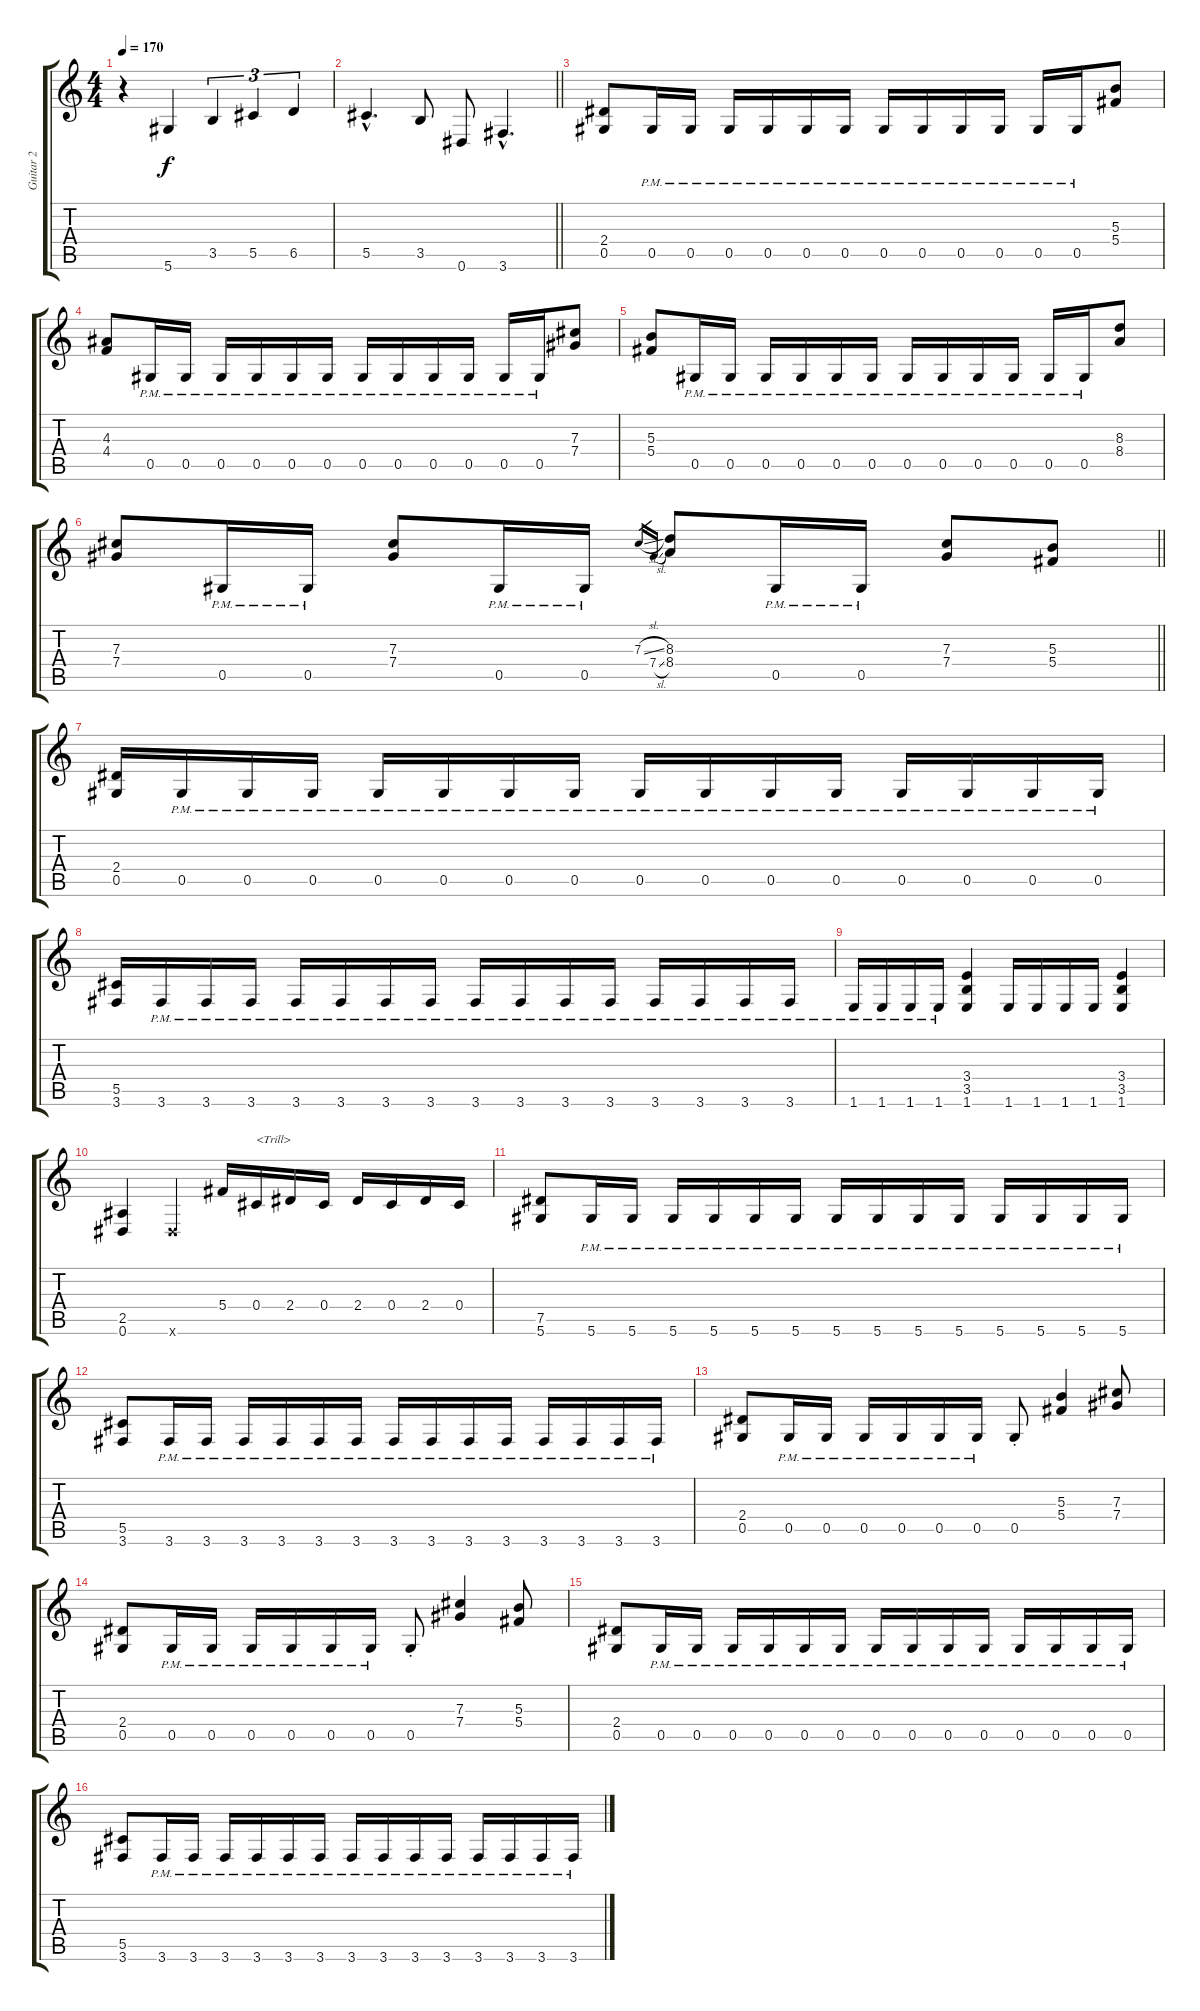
\track ("Guitar 2" "Guitar 2") {instrument distortionguitar}
\staff {score tabs}
\tuning (Eb4 Bb3 Gb3 Db3 Ab2 Eb2) {hide}
\ts (4 4)
\tempo 170
\clef g2
\ks c
r.4{dy f instrument distortionguitar} 5.6.4 3.5.4{tu (3 2)} 5.5.4{tu (3 2)} 6.5.4{tu (3 2)} |
\barLineRight lightlight
5.5{hac}.4{d} 3.5.8 0.6.8 3.6{hac}.4{d} |
(2.4 0.5).8 0.5{pm}.16 0.5{pm}.16 0.5{pm}.16 0.5{pm}.16 0.5{pm}.16 0.5{pm}.16 0.5{pm}.16 0.5{pm}.16 0.5{pm}.16 0.5{pm}.16 0.5{pm}.16 0.5{pm}.16 (5.3 5.4).8 |
(4.3 4.4).8 0.5{pm}.16 0.5{pm}.16 0.5{pm}.16 0.5{pm}.16 0.5{pm}.16 0.5{pm}.16 0.5{pm}.16 0.5{pm}.16 0.5{pm}.16 0.5{pm}.16 0.5{pm}.16 0.5{pm}.16 (7.3 7.4).8 |
(5.3 5.4).8 0.5{pm}.16 0.5{pm}.16 0.5{pm}.16 0.5{pm}.16 0.5{pm}.16 0.5{pm}.16 0.5{pm}.16 0.5{pm}.16 0.5{pm}.16 0.5{pm}.16 0.5{pm}.16 0.5{pm}.16 (8.3 8.4).8 |
\barLineRight lightlight
(7.3 7.4).8 0.5{pm}.16 0.5{pm}.16 (7.3 7.4).8 0.5{pm}.16 0.5{pm}.16 7.3{sl}.16{gr} 7.4{sl}.16{gr} (8.3 8.4).8 0.5{pm}.16 0.5{pm}.16 (7.3 7.4).8 (5.3 5.4).8 |
(2.4 0.5).16 0.5{pm}.16 0.5{pm}.16 0.5{pm}.16 0.5{pm}.16 0.5{pm}.16 0.5{pm}.16 0.5{pm}.16 0.5{pm}.16 0.5{pm}.16 0.5{pm}.16 0.5{pm}.16 0.5{pm}.16 0.5{pm}.16 0.5{pm}.16 0.5{pm}.16 |
(5.5 3.6).16 3.6{pm}.16 3.6{pm}.16 3.6{pm}.16 3.6{pm}.16 3.6{pm}.16 3.6{pm}.16 3.6{pm}.16 3.6{pm}.16 3.6{pm}.16 3.6{pm}.16 3.6{pm}.16 3.6{pm}.16 3.6{pm}.16 3.6{pm}.16 3.6{pm}.16 |
1.6{pm}.16 1.6{pm}.16 1.6{pm}.16 1.6{pm}.16 (3.4 3.5 1.6).4 1.6.16 1.6.16 1.6.16 1.6.16 (3.4 3.5 1.6).4 |
(2.5 0.6).4 0.6{x}.4 5.4.16 0.4.16{txt "<Trill>"} 2.4.16 0.4.16 2.4.16 0.4.16 2.4.16 0.4.16 |
(7.5 5.6).8 5.6{pm}.16 5.6{pm}.16 5.6{pm}.16 5.6{pm}.16 5.6{pm}.16 5.6{pm}.16 5.6{pm}.16 5.6{pm}.16 5.6{pm}.16 5.6{pm}.16 5.6{pm}.16 5.6{pm}.16 5.6{pm}.16 5.6{pm}.16 |
(5.5 3.6).8 3.6{pm}.16 3.6{pm}.16 3.6{pm}.16 3.6{pm}.16 3.6{pm}.16 3.6{pm}.16 3.6{pm}.16 3.6{pm}.16 3.6{pm}.16 3.6{pm}.16 3.6{pm}.16 3.6{pm}.16 3.6{pm}.16 3.6{pm}.16 |
(2.4 0.5).8 0.5{pm}.16 0.5{pm}.16 0.5{pm}.16 0.5{pm}.16 0.5{pm}.16 0.5{pm}.16 0.5{st}.8 (5.3 5.4).4 (7.3 7.4).8 |
(2.4 0.5).8 0.5{pm}.16 0.5{pm}.16 0.5{pm}.16 0.5{pm}.16 0.5{pm}.16 0.5{pm}.16 0.5{st}.8 (7.3 7.4).4 (5.3 5.4).8 |
(2.4 0.5).8 0.5{pm}.16 0.5{pm}.16 0.5{pm}.16 0.5{pm}.16 0.5{pm}.16 0.5{pm}.16 0.5{pm}.16 0.5{pm}.16 0.5{pm}.16 0.5{pm}.16 0.5{pm}.16 0.5{pm}.16 0.5{pm}.16 0.5{pm}.16 |
(5.5 3.6).8 3.6{pm}.16 3.6{pm}.16 3.6{pm}.16 3.6{pm}.16 3.6{pm}.16 3.6{pm}.16 3.6{pm}.16 3.6{pm}.16 3.6{pm}.16 3.6{pm}.16 3.6{pm}.16 3.6{pm}.16 3.6{pm}.16 3.6{pm}.16
